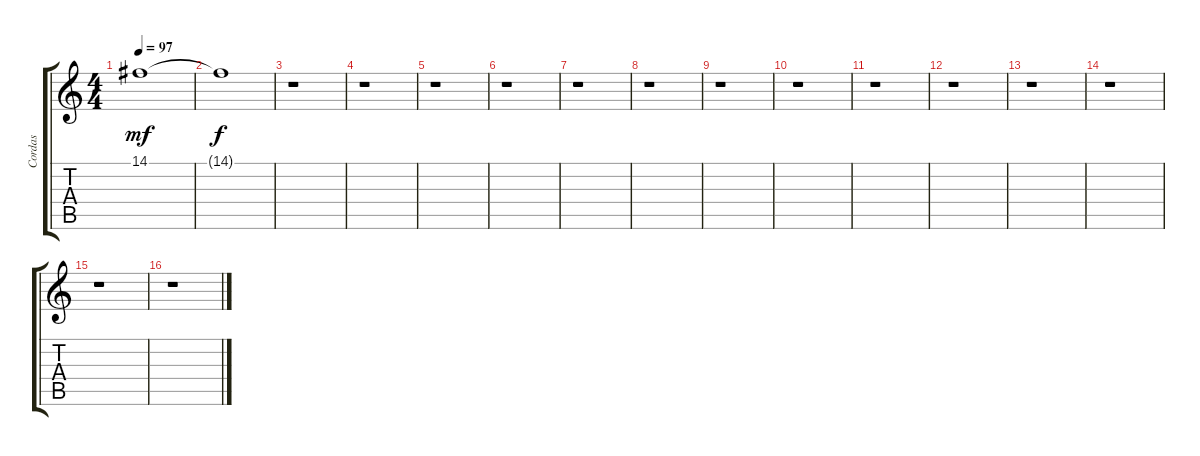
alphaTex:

\track ("Cordas" "Cordas") {instrument stringensemble1}
\staff {score tabs}
\tuning (E4 B3 G3 D3 A2 E2) {hide}
\ts (4 4)
\tempo 97
\clef g2
\ks c
14.1.1{dy mf} |
14.1{t}.1{dy f} |
r.1 |
r.1 |
r.1 |
r.1 |
r.1 |
r.1 |
r.1 |
r.1 |
r.1 |
r.1 |
r.1 |
r.1 |
r.1 |
r.1
